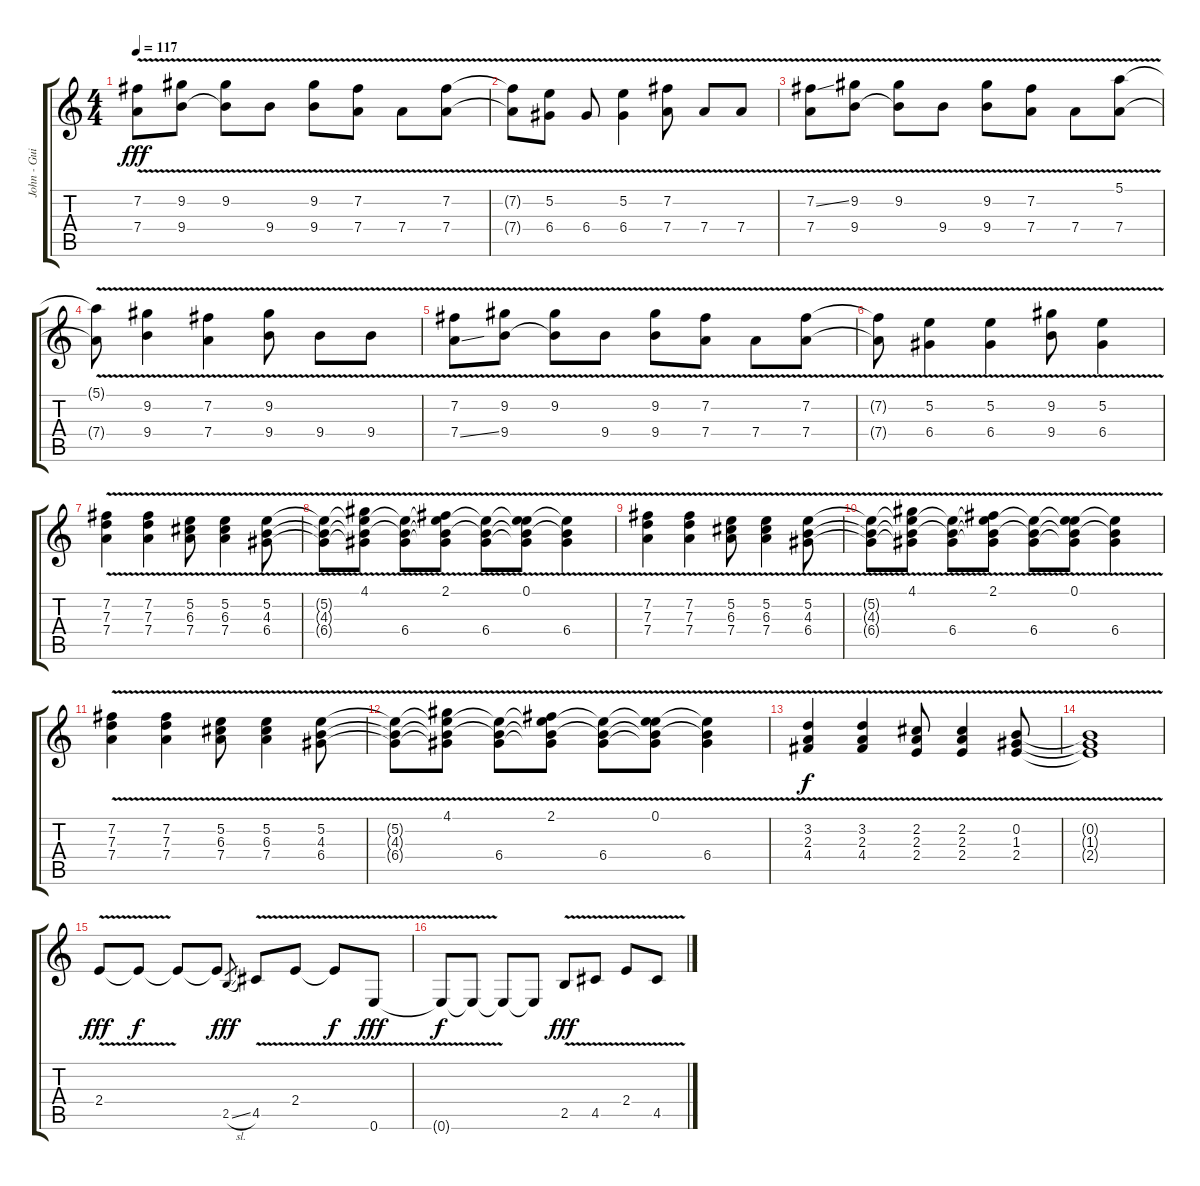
\track ("John - Guitar" "John - Gui") {instrument electricguitarclean}
\staff {score tabs}
\tuning (E4 B3 G3 D3 A2 E2) {hide}
\ts (4 4)
\tempo 117
\clef g2
\ks c
(7.2{v} 7.4{v}).8{dy fff} (9.2{v} 9.4{v}).8 (9.2{v} 9.4{t}).8 9.4{v}.8 (9.2{v} 9.4).8 (7.2{v} 7.4).8 7.4{v}.8 (7.2{v} 7.4).8 |
(7.2{t} 7.4{t}).8 (5.2{v} 6.4{v}).8 6.4{v}.8 (5.2 6.4{v}).4 (7.2 7.4{v}).8 7.4{v}.8 7.4{v}.8 |
(7.2{ss} 7.4{v}).8{volume 11} (9.2 9.4{v}).8 (9.2{v} 9.4{t}).8 9.4{v}.8 (9.2{v} 9.4).8 (7.2{v} 7.4).8 7.4{v}.8 (5.1 7.4{v}).8 |
(5.1{t} 7.4{t}).8 (9.2{v} 9.4).4 (7.2{v} 7.4).4 (9.2{v} 9.4).8 9.4{v}.8 9.4{v}.8 |
(7.2{v} 7.4{ss}).8 (9.2{v} 9.4).8 (9.2{v} 9.4{t}).8 9.4{v}.8 (9.2{v} 9.4).8 (7.2{v} 7.4).8 7.4{v}.8 (7.2 7.4{v}).8 |
(7.2{t} 7.4{t}).8 (5.2 6.4{v}).4 (5.2 6.4{v}).4 (9.2 9.4{v}).8 (5.2 6.4{v}).4 |
(7.2{v} 7.3 7.4).4{volume 11} (7.2{v} 7.3 7.4).4 (5.2{v} 6.3 7.4).8 (5.2{v} 6.3 7.4).4 (5.2{v} 4.3 6.4).8 |
(5.2{t} 4.3{t} 6.4{t}).8{volume 16} (4.1{v} 5.2{t} 4.3{t} 6.4{t}).8 (5.2{t} 4.3{t} 6.4{v}).8 (2.1{v} 5.2{t} 4.3{t} 6.4{t}).8 (5.2{t} 4.3{t} 6.4{v}).8 (0.1{v} 5.2{t} 4.3{t} 6.4{t}).8 (5.2{t} 4.3{t} 6.4{v}).4 |
(7.2{v} 7.3 7.4).4{volume 11} (7.2{v} 7.3 7.4).4 (5.2{v} 6.3 7.4).8 (5.2{v} 6.3 7.4).4 (5.2{v} 4.3 6.4).8 |
(5.2{t} 4.3{t} 6.4{t}).8{volume 16} (4.1{v} 5.2{t} 4.3{t} 6.4{t}).8 (5.2{t} 4.3{t} 6.4{v}).8 (2.1{v} 5.2{t} 4.3{t} 6.4{t}).8 (5.2{t} 4.3{t} 6.4{v}).8 (0.1{v} 5.2{t} 4.3{t} 6.4{t}).8 (5.2{t} 4.3{t} 6.4{v}).4 |
(7.2{v} 7.3 7.4).4{volume 11} (7.2{v} 7.3 7.4).4 (5.2{v} 6.3 7.4).8 (5.2{v} 6.3 7.4).4 (5.2{v} 4.3 6.4).8 |
(5.2{t} 4.3{t} 6.4{t}).8{volume 16} (4.1{v} 5.2{t} 4.3{t} 6.4{t}).8 (5.2{t} 4.3{t} 6.4{v}).8 (2.1{v} 5.2{t} 4.3{t} 6.4{t}).8 (5.2{t} 4.3{t} 6.4{v}).8 (0.1{v} 5.2{t} 4.3{t} 6.4{t}).8 (5.2{t} 4.3{t} 6.4{v}).4 |
(3.2{v} 2.3 4.4).4{dy f volume 11} (3.2{v} 2.3 4.4).4 (2.2{v} 2.3 2.4).8 (2.2{v} 2.3 2.4).4 (0.2{v} 1.3 2.4).8 |
(0.2{t} 1.3{t} 2.4{t}).1 |
2.4{v}.8{dy fff volume 14 instrument overdrivenguitar} 2.4{t}.8{dy f} 2.4{t}.8 2.4{t}.8 2.5{sl}.8{gr dy fff} 4.5{v}.8 2.4{v}.8 2.4{t}.8{dy f} 0.6{v}.8{dy fff} |
0.6{v t}.8{dy f} 0.6{t}.8 0.6{t}.8 0.6{t}.8 2.5{v}.8{dy fff} 4.5{v}.8 2.4{v}.8 4.5{v}.8
